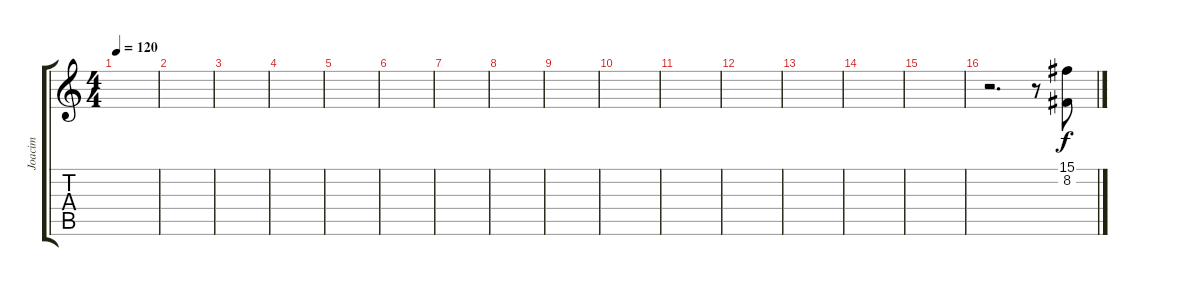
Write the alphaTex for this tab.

\track ("Joacim" "Joacim") {instrument lead1square}
\staff {score tabs}
\tuning (Eb4 Bb3 Gb3 Db3 Ab2 Eb2) {hide}
\ts (4 4)
\tempo 120
\clef g2
\ks c
|
|
|
|
|
|
|
|
|
|
|
|
|
|
|
r.2{d} r.8 (15.1 8.2).8
